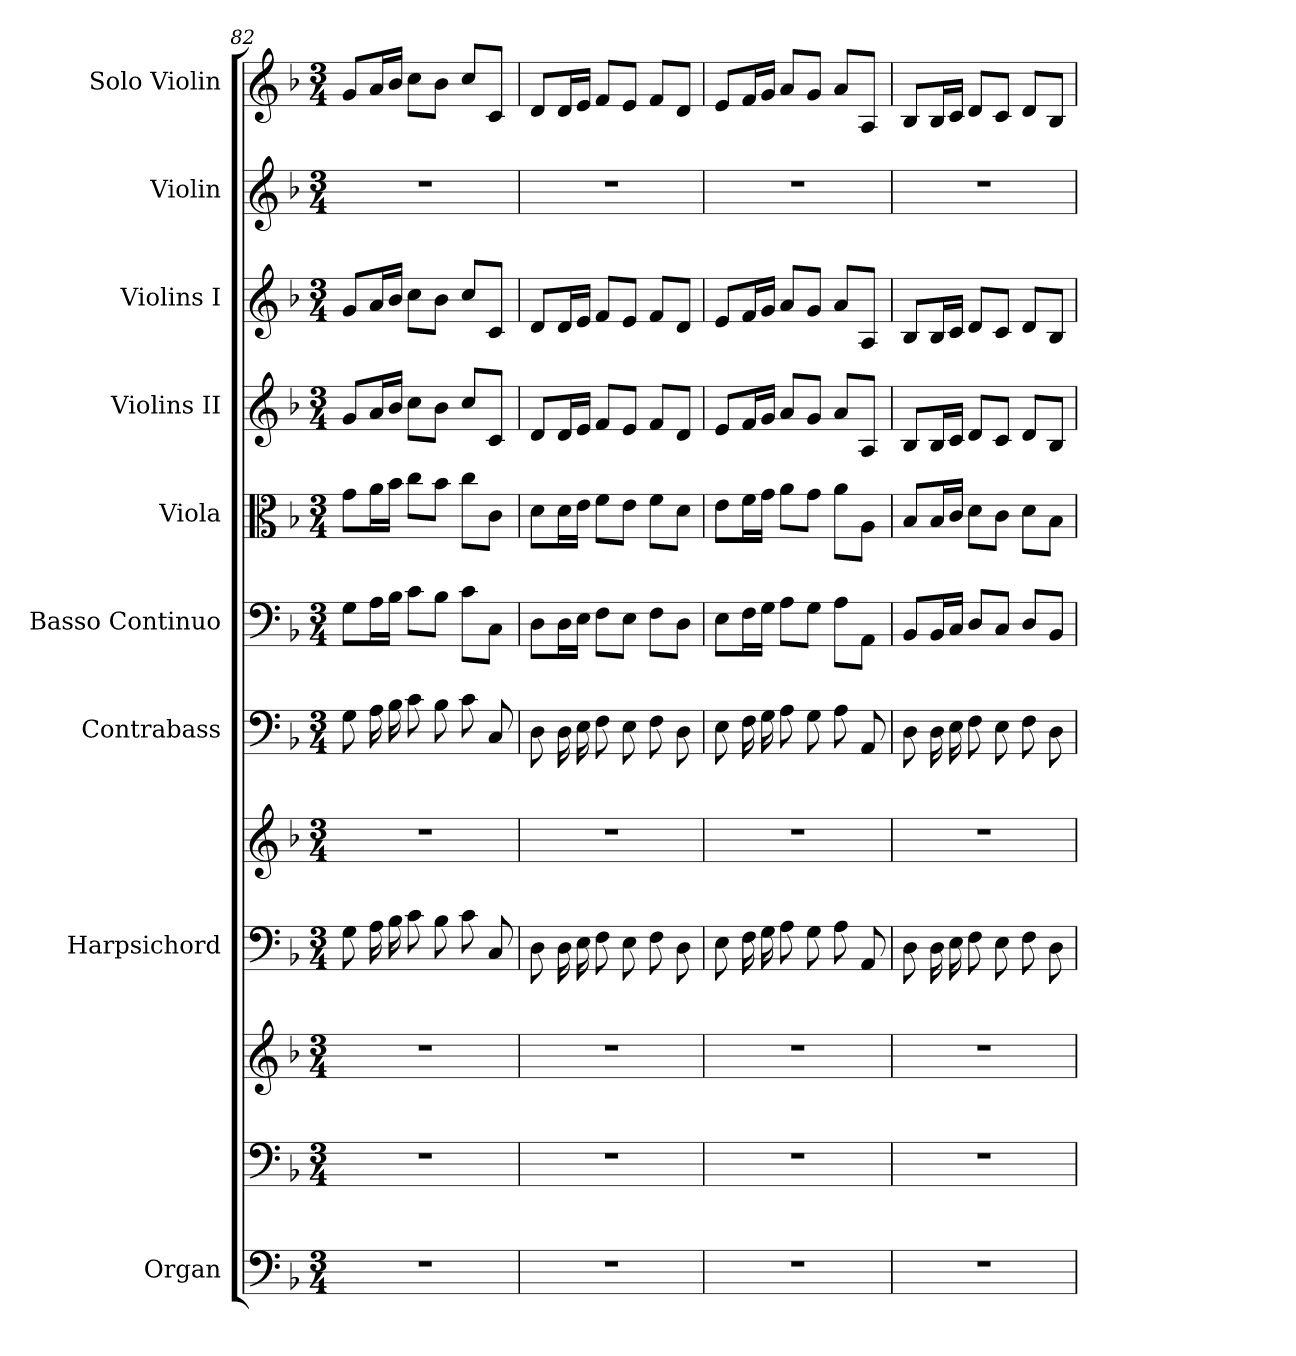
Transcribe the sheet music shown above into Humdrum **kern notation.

**kern	**kern	**kern	**kern	**kern	**kern	**kern	**kern	**kern	**kern	**kern	**kern
*part9	*part9	*part9	*part8	*part8	*part7	*part6	*part5	*part4	*part3	*part2	*part1
*staff12	*staff11	*staff10	*staff9	*staff8	*staff7	*staff6	*staff5	*staff4	*staff3	*staff2	*staff1
*I"Organ	*	*	*I"Harpsichord	*	*I"Contrabass	*I"Basso Continuo	*I"Viola	*I"Violins II	*I"Violins I	*I"Violin	*I"Solo Violin
*I'Org.	*	*	*I'Hch.	*	*I'Cb.	*I'B.C.	*I'Vla.	*I'Vlns. II	*I'Vlns. I	*I'Vln.	*I'Vln.
*clefF4	*clefF4	*clefG2	*clefF4	*clefG2	*clefF4	*clefF4	*clefC3	*clefG2	*clefG2	*clefG2	*clefG2
*	*	*	*	*	*ITrd7c12	*	*	*	*	*	*
*k[b-]	*k[b-]	*k[b-]	*k[b-]	*k[b-]	*k[b-]	*k[b-]	*k[b-]	*k[b-]	*k[b-]	*k[b-]	*k[b-]
*M3/4	*M3/4	*M3/4	*M3/4	*M3/4	*M3/4	*M3/4	*M3/4	*M3/4	*M3/4	*M3/4	*M3/4
=82	=82	=82	=82	=82	=82	=82	=82	=82	=82	=82	=82
2.r	2.r	2.r	8G\	2.r	8GG\	8G\L	8g\L	8g/L	8g/L	2.r	8g/L
.	.	.	16A\	.	16AA\	16A\L	16a\L	16a/L	16a/L	.	16a/L
.	.	.	16B-\	.	16BB-\	16B-\JJ	16b-\JJ	16b-/JJ	16b-/JJ	.	16b-/JJ
.	.	.	8c\	.	8C\	8c\L	8cc\L	8cc\L	8cc\L	.	8cc\L
.	.	.	8B-\	.	8BB-\	8B-\J	8b-\J	8b-\J	8b-\J	.	8b-\J
.	.	.	8c\	.	8C\	8c\L	8cc\L	8cc/L	8cc/L	.	8cc/L
.	.	.	8C/	.	8CC/	8C\J	8c\J	8c/J	8c/J	.	8c/J
=83	=83	=83	=83	=83	=83	=83	=83	=83	=83	=83	=83
2.r	2.r	2.r	8D\	2.r	8DD\	8D\L	8d\L	8d/L	8d/L	2.r	8d/L
.	.	.	16D\	.	16DD\	16D\L	16d\L	16d/L	16d/L	.	16d/L
.	.	.	16E\	.	16EE\	16E\JJ	16e\JJ	16e/JJ	16e/JJ	.	16e/JJ
.	.	.	8F\	.	8FF\	8F\L	8f\L	8f/L	8f/L	.	8f/L
.	.	.	8E\	.	8EE\	8E\J	8e\J	8e/J	8e/J	.	8e/J
.	.	.	8F\	.	8FF\	8F\L	8f\L	8f/L	8f/L	.	8f/L
.	.	.	8D\	.	8DD\	8D\J	8d\J	8d/J	8d/J	.	8d/J
=84	=84	=84	=84	=84	=84	=84	=84	=84	=84	=84	=84
2.r	2.r	2.r	8E\	2.r	8EE\	8E\L	8e\L	8e/L	8e/L	2.r	8e/L
.	.	.	16F\	.	16FF\	16F\L	16f\L	16f/L	16f/L	.	16f/L
.	.	.	16G\	.	16GG\	16G\JJ	16g\JJ	16g/JJ	16g/JJ	.	16g/JJ
.	.	.	8A\	.	8AA\	8A\L	8a\L	8a/L	8a/L	.	8a/L
.	.	.	8G\	.	8GG\	8G\J	8g\J	8g/J	8g/J	.	8g/J
.	.	.	8A\	.	8AA\	8A\L	8a\L	8a/L	8a/L	.	8a/L
.	.	.	8AA/	.	8AAA/	8AA\J	8A\J	8A/J	8A/J	.	8A/J
=85	=85	=85	=85	=85	=85	=85	=85	=85	=85	=85	=85
2.r	2.r	2.r	8D\	2.r	8DD\	8BB-/L	8B-/L	8B-/L	8B-/L	2.r	8B-/L
.	.	.	16D\	.	16DD\	16BB-/L	16B-/L	16B-/L	16B-/L	.	16B-/L
.	.	.	16E\	.	16EE\	16C/JJ	16c/JJ	16c/JJ	16c/JJ	.	16c/JJ
.	.	.	8F\	.	8FF\	8D/L	8d\L	8d/L	8d/L	.	8d/L
.	.	.	8E\	.	8EE\	8C/J	8c\J	8c/J	8c/J	.	8c/J
.	.	.	8F\	.	8FF\	8D/L	8d\L	8d/L	8d/L	.	8d/L
.	.	.	8D\	.	8DD\	8BB-/J	8B-\J	8B-/J	8B-/J	.	8B-/J
=	=	=	=	=	=	=	=	=	=	=	=
*-	*-	*-	*-	*-	*-	*-	*-	*-	*-	*-	*-
